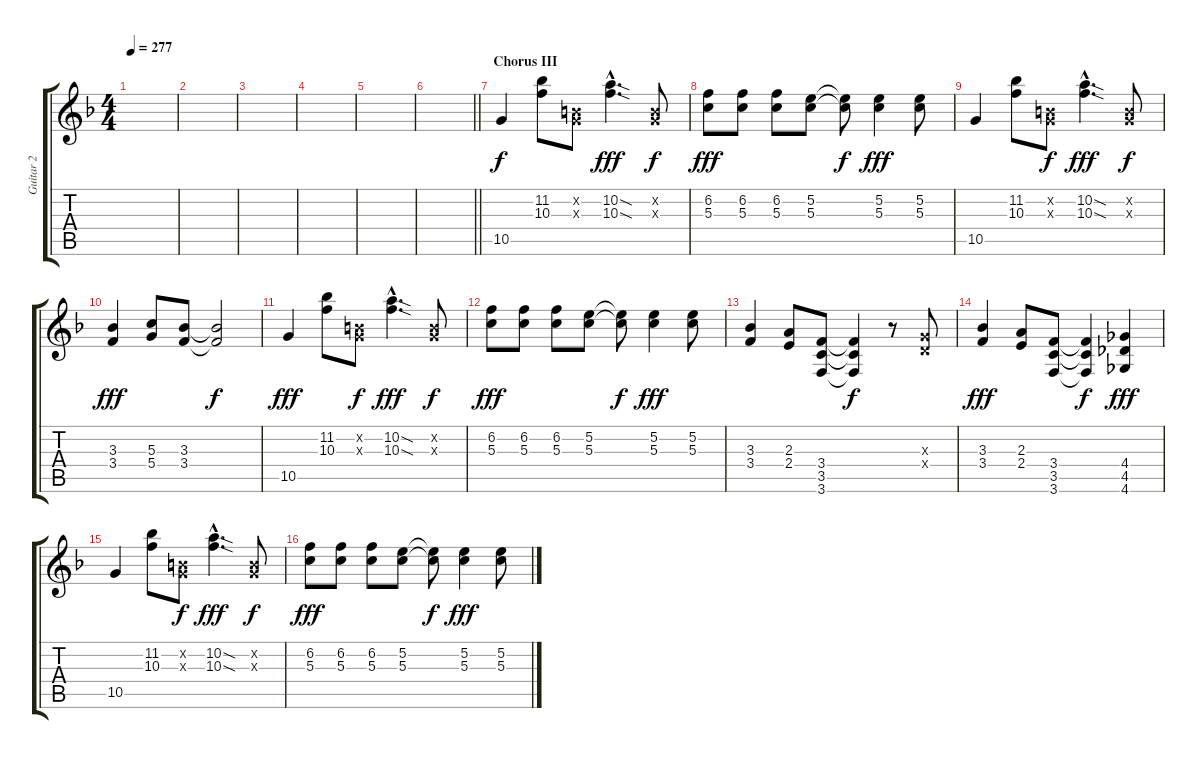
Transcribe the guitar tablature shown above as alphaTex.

\track ("Guitar 2" "Guitar 2") {instrument distortionguitar}
\staff {score tabs}
\tuning (E4 B3 G3 D3 A2 D2) {hide}
\ts (4 4)
\tempo 277
\clef g2
\ks f
|
|
|
|
|
\barLineRight lightlight
|
\section ("" "Chorus III")
10.5.4 (11.2 10.3).8 (0.2{x} 0.3{x}).8{dy f} (10.2{sod hac} 10.3{sod hac}).4{d dy fff} (0.2{x} 0.3{x}).8{dy f} |
(6.2 5.3).8{dy fff} (6.2 5.3).8 (6.2 5.3).8 (5.2 5.3).8 (5.2{t} 5.3{t}).8{dy f} (5.2 5.3).4{dy fff} (5.2 5.3).8 |
10.5.4 (11.2 10.3).8 (0.2{x} 0.3{x}).8{dy f} (10.2{sod hac} 10.3{sod hac}).4{d dy fff} (0.2{x} 0.3{x}).8{dy f} |
(3.3 3.4).4{dy fff} (5.3 5.4).8 (3.3 3.4).8 (3.3{t} 3.4{t}).2{dy f} |
10.5.4{dy fff} (11.2 10.3).8 (0.2{x} 0.3{x}).8{dy f} (10.2{sod hac} 10.3{sod hac}).4{d dy fff} (0.2{x} 0.3{x}).8{dy f} |
(6.2 5.3).8{dy fff} (6.2 5.3).8 (6.2 5.3).8 (5.2 5.3).8 (5.2{t} 5.3{t}).8{dy f} (5.2 5.3).4{dy fff} (5.2 5.3).8 |
(3.3 3.4).4 (2.3 2.4).8 (3.4 3.5 3.6).8 (3.4{t} 3.5{t} 3.6{t}).4{dy f} r.8 (0.3{x} 0.4{x}).8 |
(3.3 3.4).4{dy fff} (2.3 2.4).8 (3.4 3.5 3.6).8 (3.4{t} 3.5{t} 3.6{t}).4{dy f} (4.4 4.5 4.6).4{dy fff} |
10.5.4 (11.2 10.3).8 (0.2{x} 0.3{x}).8{dy f} (10.2{sod hac} 10.3{sod hac}).4{d dy fff} (0.2{x} 0.3{x}).8{dy f} |
(6.2 5.3).8{dy fff} (6.2 5.3).8 (6.2 5.3).8 (5.2 5.3).8 (5.2{t} 5.3{t}).8{dy f} (5.2 5.3).4{dy fff} (5.2 5.3).8
